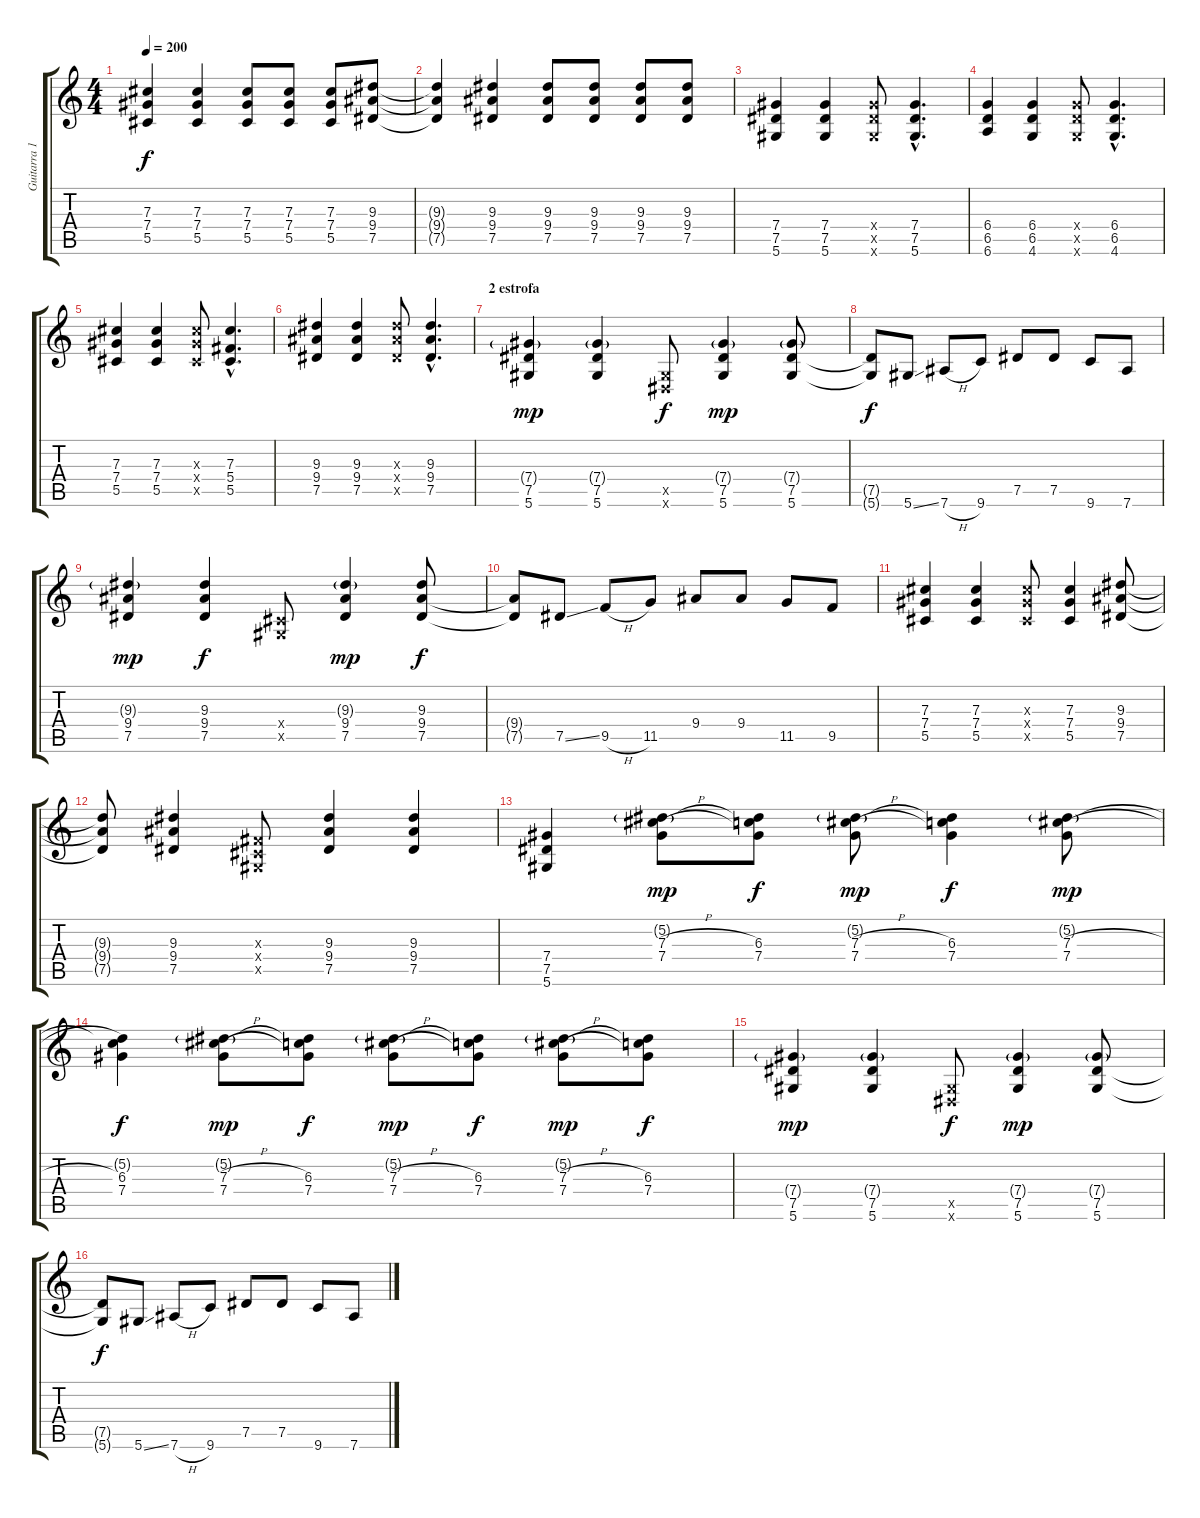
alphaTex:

\track ("Guitarra 1" "Guitarra 1") {instrument distortionguitar}
\staff {score tabs}
\tuning (Eb4 Bb3 Gb3 Db3 Ab2 Eb2) {hide}
\ts (4 4)
\tempo 200
\clef g2
\ks c
(7.3 7.4 5.5).4{dy f} (7.3 7.4 5.5).4 (7.3 7.4 5.5).8 (7.3 7.4 5.5).8 (7.3 7.4 5.5).8 (9.3 9.4 7.5).8 |
(9.3{t} 9.4{t} 7.5{t}).4 (9.3 9.4 7.5).4 (9.3 9.4 7.5).8 (9.3 9.4 7.5).8 (9.3 9.4 7.5).8 (9.3 9.4 7.5).8 |
(7.4 7.5 5.6).4 (7.4 7.5 5.6).4 (7.4{x} 7.5{x} 5.6{x}).8 (7.4{hac} 7.5{hac} 5.6{hac}).4{d} |
(6.4 6.5 6.6).4 (6.4 6.5 4.6).4 (6.4{x} 6.5{x} 4.6{x}).8 (6.4{hac} 6.5{hac} 4.6{hac}).4{d} |
(7.3 7.4 5.5).4 (7.3 7.4 5.5).4 (7.3{x} 7.4{x} 5.5{x}).8 (7.3{hac} 5.4{hac} 5.5{hac}).4{d} |
(9.3 9.4 7.5).4 (9.3 9.4 7.5).4 (9.3{x} 9.4{x} 7.5{x}).8 (9.3{hac} 9.4{hac} 7.5{hac}).4{d} |
\section ("" "2 estrofa")
(7.4{g} 7.5 5.6).4{dy mp} (7.4{g} 7.5 5.6).4 (0.5{x} 0.6{x}).8{dy f} (7.4{g} 7.5 5.6).4{dy mp} (7.4{g} 7.5 5.6).8 |
(7.5{t} 5.6{t}).8{dy f} 5.6{ss}.8 7.6{h}.8 9.6.8 7.5.8 7.5.8 9.6.8 7.6.8 |
(9.3{g} 9.4 7.5).4{dy mp} (9.3 9.4 7.5).4{dy f} (0.4{x} 0.5{x}).8 (9.3{g} 9.4 7.5).4{dy mp} (9.3 9.4 7.5).8{dy f} |
(9.4{t} 7.5{t}).8 7.5{ss}.8 9.5{h}.8 11.5.8 9.4.8 9.4.8 11.5.8 9.5.8 |
(7.3 7.4 5.5).4 (7.3 7.4 5.5).4 (7.3{x} 7.4{x} 5.5{x}).8 (7.3 7.4 5.5).4 (9.3 9.4 7.5).8 |
(9.3{t} 9.4{t} 7.5{t}).8 (9.3 9.4 7.5).4 (0.3{x} 0.4{x} 0.5{x}).8 (9.3 9.4 7.5).4 (9.3 9.4 7.5).4 |
(7.4 7.5 5.6).4 (5.2{g} 7.3{h} 7.4).8{dy mp} (5.2{t} 6.3 7.4).8{dy f} (5.2{g} 7.3{h} 7.4).8{dy mp} (5.2{t} 6.3 7.4).4{dy f} (5.2{g} 7.3{h} 7.4).8{dy mp} |
(5.2{t} 6.3 7.4).4{dy f} (5.2{g} 7.3{h} 7.4).8{dy mp} (5.2{t} 6.3 7.4).8{dy f} (5.2{g} 7.3{h} 7.4).8{dy mp} (5.2{t} 6.3 7.4).8{dy f} (5.2{g} 7.3{h} 7.4).8{dy mp} (5.2{t} 6.3 7.4).8{dy f} |
(7.4{g} 7.5 5.6).4{dy mp} (7.4{g} 7.5 5.6).4 (0.5{x} 0.6{x}).8{dy f} (7.4{g} 7.5 5.6).4{dy mp} (7.4{g} 7.5 5.6).8 |
(7.5{t} 5.6{t}).8{dy f} 5.6{ss}.8 7.6{h}.8 9.6.8 7.5.8 7.5.8 9.6.8 7.6.8
